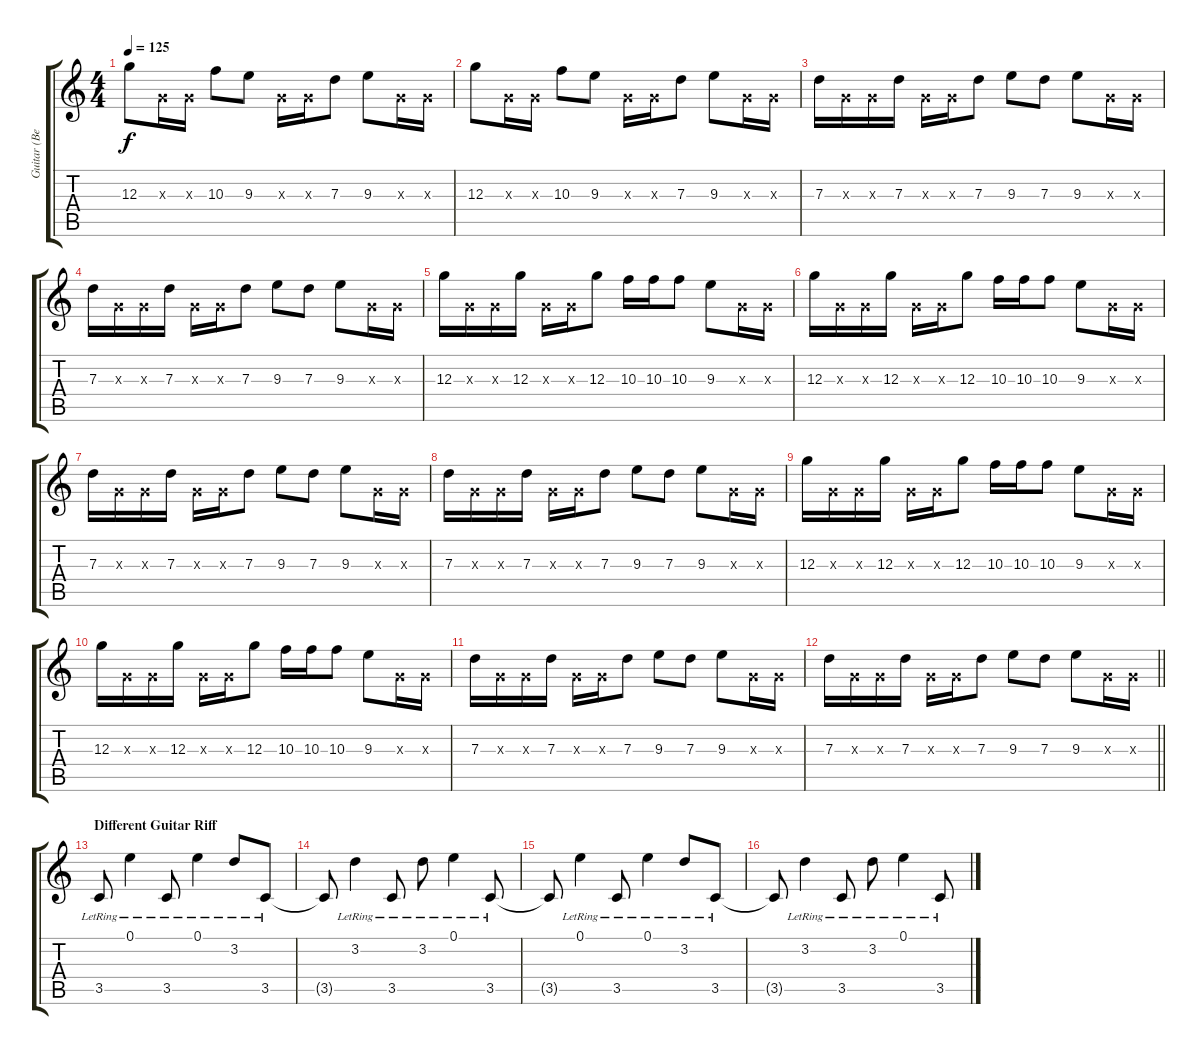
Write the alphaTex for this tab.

\track ("Guitar (Bernard)" "Guitar (Be") {instrument electricguitarclean}
\staff {score tabs}
\tuning (E4 B3 G3 D3 A2 E2) {hide}
\ts (4 4)
\tempo 125
\clef g2
\ks c
12.3.8{dy f} 0.3{x}.16 0.3{x}.16 10.3.8 9.3.8 0.3{x}.16 0.3{x}.16 7.3.8 9.3.8 0.3{x}.16 0.3{x}.16 |
12.3.8 0.3{x}.16 0.3{x}.16 10.3.8 9.3.8 0.3{x}.16 0.3{x}.16 7.3.8 9.3.8 0.3{x}.16 0.3{x}.16 |
7.3.16 0.3{x}.16 0.3{x}.16 7.3.16 0.3{x}.16 0.3{x}.16 7.3.8 9.3.8 7.3.8 9.3.8 0.3{x}.16 0.3{x}.16 |
7.3.16 0.3{x}.16 0.3{x}.16 7.3.16 0.3{x}.16 0.3{x}.16 7.3.8 9.3.8 7.3.8 9.3.8 0.3{x}.16 0.3{x}.16 |
12.3.16 0.3{x}.16 0.3{x}.16 12.3.16 0.3{x}.16 0.3{x}.16 12.3.8 10.3.16 10.3.16 10.3.8 9.3.8 0.3{x}.16 0.3{x}.16 |
12.3.16 0.3{x}.16 0.3{x}.16 12.3.16 0.3{x}.16 0.3{x}.16 12.3.8 10.3.16 10.3.16 10.3.8 9.3.8 0.3{x}.16 0.3{x}.16 |
7.3.16 0.3{x}.16 0.3{x}.16 7.3.16 0.3{x}.16 0.3{x}.16 7.3.8 9.3.8 7.3.8 9.3.8 0.3{x}.16 0.3{x}.16 |
7.3.16 0.3{x}.16 0.3{x}.16 7.3.16 0.3{x}.16 0.3{x}.16 7.3.8 9.3.8 7.3.8 9.3.8 0.3{x}.16 0.3{x}.16 |
12.3.16 0.3{x}.16 0.3{x}.16 12.3.16 0.3{x}.16 0.3{x}.16 12.3.8 10.3.16 10.3.16 10.3.8 9.3.8 0.3{x}.16 0.3{x}.16 |
12.3.16 0.3{x}.16 0.3{x}.16 12.3.16 0.3{x}.16 0.3{x}.16 12.3.8 10.3.16 10.3.16 10.3.8 9.3.8 0.3{x}.16 0.3{x}.16 |
7.3.16 0.3{x}.16 0.3{x}.16 7.3.16 0.3{x}.16 0.3{x}.16 7.3.8 9.3.8 7.3.8 9.3.8 0.3{x}.16 0.3{x}.16 |
\barLineRight lightlight
7.3.16 0.3{x}.16 0.3{x}.16 7.3.16 0.3{x}.16 0.3{x}.16 7.3.8 9.3.8 7.3.8 9.3.8 0.3{x}.16 0.3{x}.16 |
\section ("" "Different Guitar Riff")
3.5{lr}.8 0.1{lr}.4 3.5{lr}.8 0.1{lr}.4 3.2{lr}.8 3.5{lr}.8 |
3.5{t}.8 3.2{lr}.4 3.5{lr}.8 3.2{lr}.8 0.1{lr}.4 3.5{lr}.8 |
3.5{t}.8 0.1{lr}.4 3.5{lr}.8 0.1{lr}.4 3.2{lr}.8 3.5{lr}.8 |
3.5{t}.8 3.2{lr}.4 3.5{lr}.8 3.2{lr}.8 0.1{lr}.4 3.5{lr}.8
